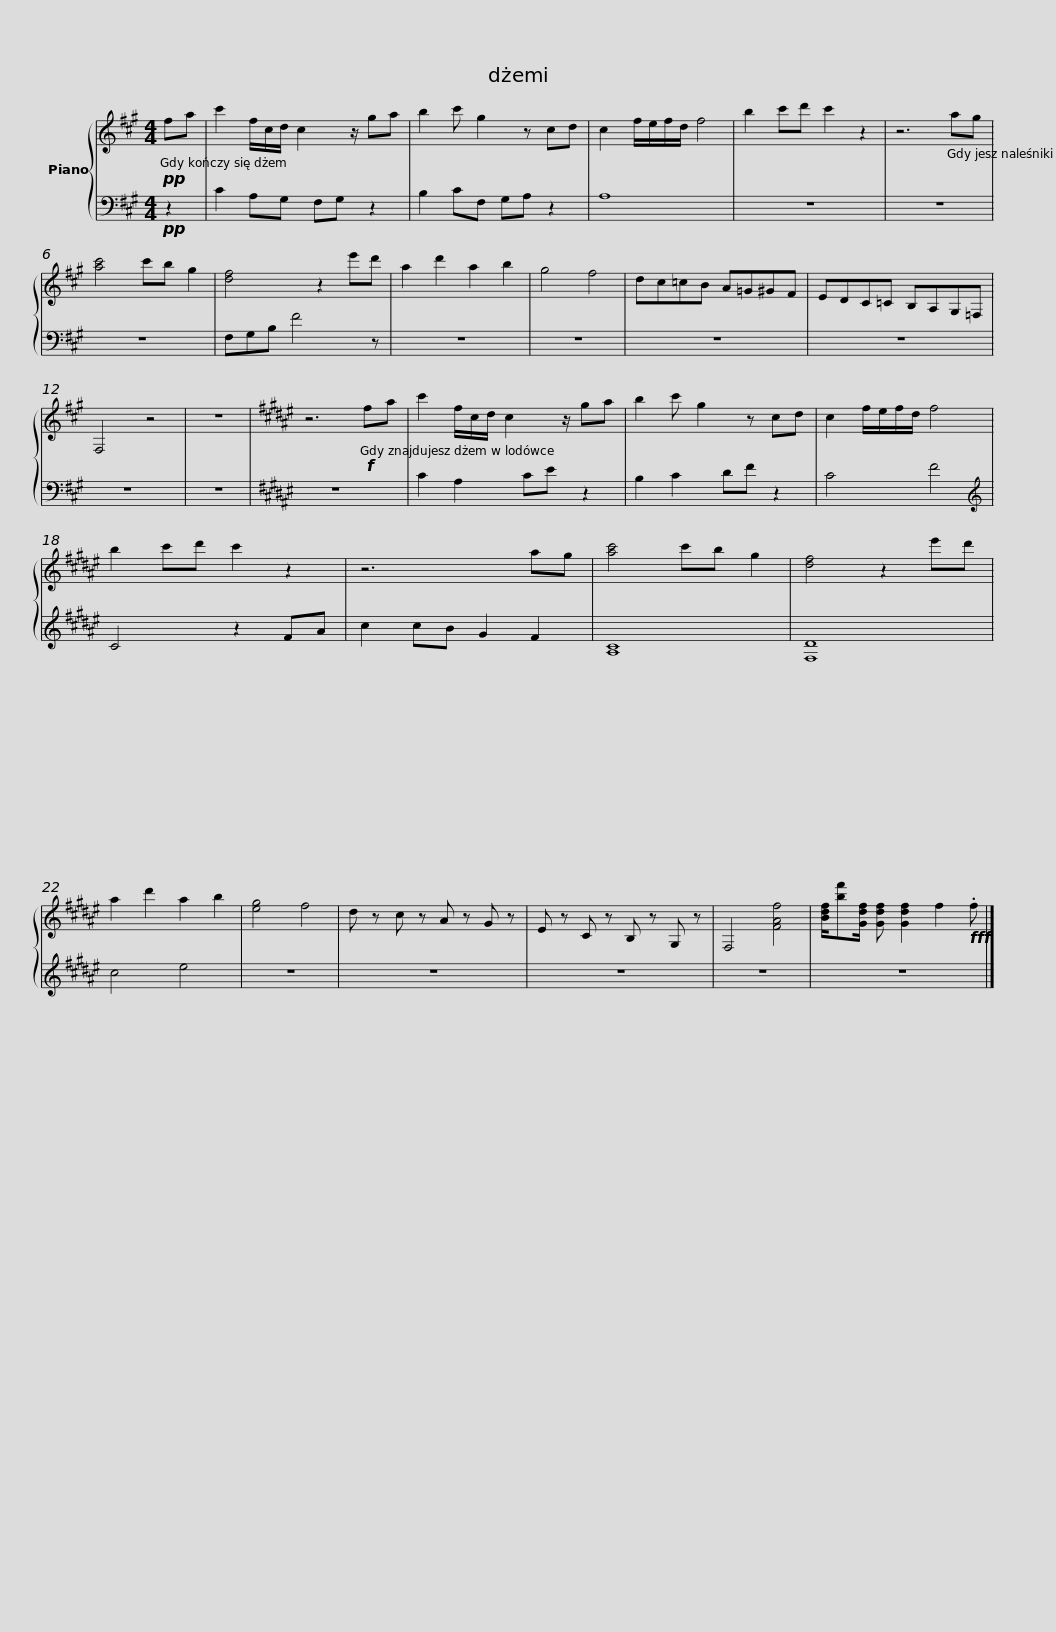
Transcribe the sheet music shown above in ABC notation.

X:1
%%score { 1 | 2 }
L:1/8
M:4/4
I:linebreak $
K:A
V:1 treble
V:2 bass
V:1
!pp! fa | c'2 f/c/d/ c2 z/ ga | b2 c' g2 z cd | c2 f/e/f/d/ f4 | b2 c'd' c'2 z2 | %5
 z6 ag |$ [ac']4 c'b g2 | [df]4 z2 e'd' | a2 d'2 a2 b2 | g4 f4 | %10
 dc=cB A=G^GF | EDC=C B,A,G,=F, |$ F,4 z4 | z8 |[K:F#] z6!f! fa | %15
 c'2 f/c/d/ c2 z/ ga | b2 c' g2 z cd | c2 f/e/f/d/ f4 |$ b2 c'd' c'2 z2 | z6 ag | %20
 [ac']4 c'b g2 | [df]4 z2 e'd' | a2 d'2 a2 b2 | [eg]4 f4 | d z c z A z G z |$ %25
 E z C z B, z G, z | F,4 [FAf]4 | [Bdf]/[bf'][Gdf]/ [Gdf] [Gdf]2 f2!fff! .f |] %28
V:2
!pp! z2 | C2 A,G, F,G, z2 | B,2 CF, G,A, z2 | A,8 | z8 | %5
 z8 |$ z8 | F,G,B, F4 z | z8 | z8 | %10
 z8 | z8 |$ z8 | z8 |[K:F#] z8 | %15
 C2 A,2 CE z2 | B,2 C2 DF z2 | C4 F4 |$[K:treble] C4 z2 FA | c2 cB G2 F2 | %20
 [A,C]8 | [F,D]8 | c4 e4 | z8 | z8 |$ %25
 z8 | z8 | z8 |] %28
